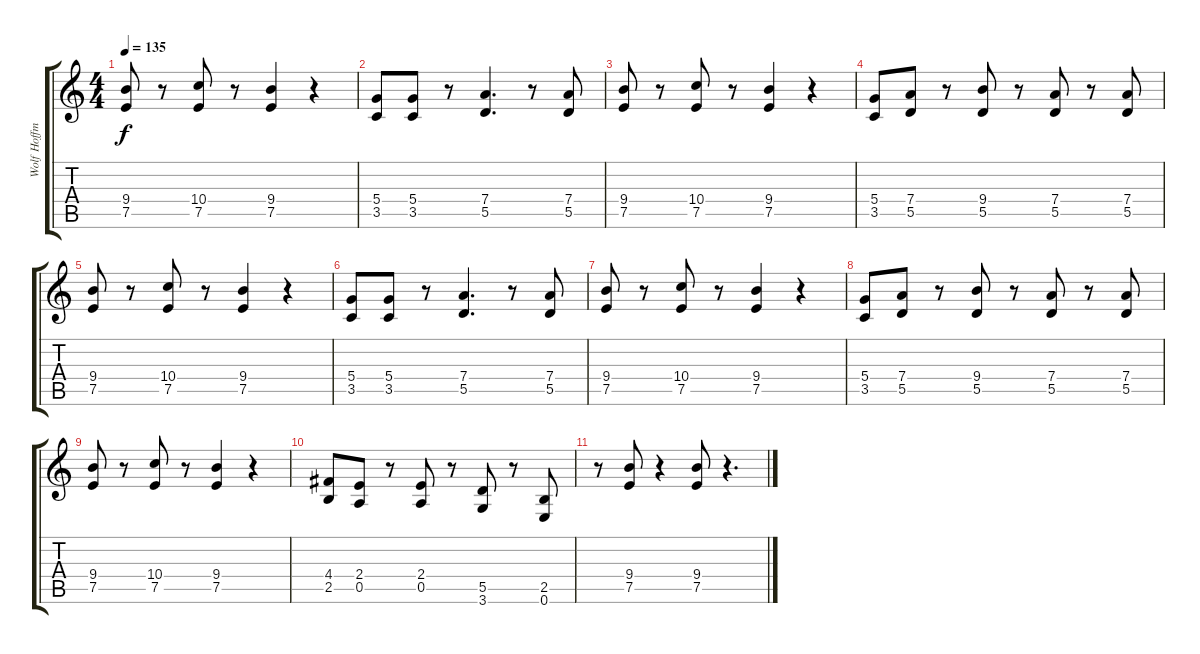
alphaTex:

\track ("Wolf Hoffmann" "Wolf Hoffm") {instrument distortionguitar}
\staff {score tabs}
\tuning (E4 B3 G3 D3 A2 E2) {hide}
\ts (4 4)
\tempo 135
\clef g2
\ks c
(9.4 7.5).8{dy f} r.8 (10.4 7.5).8 r.8 (9.4 7.5).4 r.4 |
(5.4 3.5).8 (5.4 3.5).8 r.8 (7.4 5.5).4{d} r.8 (7.4 5.5).8 |
(9.4 7.5).8 r.8 (10.4 7.5).8 r.8 (9.4 7.5).4 r.4 |
(5.4 3.5).8 (7.4 5.5).8 r.8 (9.4 5.5).8 r.8 (7.4 5.5).8 r.8 (7.4 5.5).8 |
(9.4 7.5).8 r.8 (10.4 7.5).8 r.8 (9.4 7.5).4 r.4 |
(5.4 3.5).8 (5.4 3.5).8 r.8 (7.4 5.5).4{d} r.8 (7.4 5.5).8 |
(9.4 7.5).8 r.8 (10.4 7.5).8 r.8 (9.4 7.5).4 r.4 |
(5.4 3.5).8 (7.4 5.5).8 r.8 (9.4 5.5).8 r.8 (7.4 5.5).8 r.8 (7.4 5.5).8 |
(9.4 7.5).8 r.8 (10.4 7.5).8 r.8 (9.4 7.5).4 r.4 |
(4.4 2.5).8 (2.4 0.5).8 r.8 (2.4 0.5).8 r.8 (5.5 3.6).8 r.8 (2.5 0.6).8 |
r.8 (9.4 7.5).8 r.4 (9.4 7.5).8 r.4{d}
